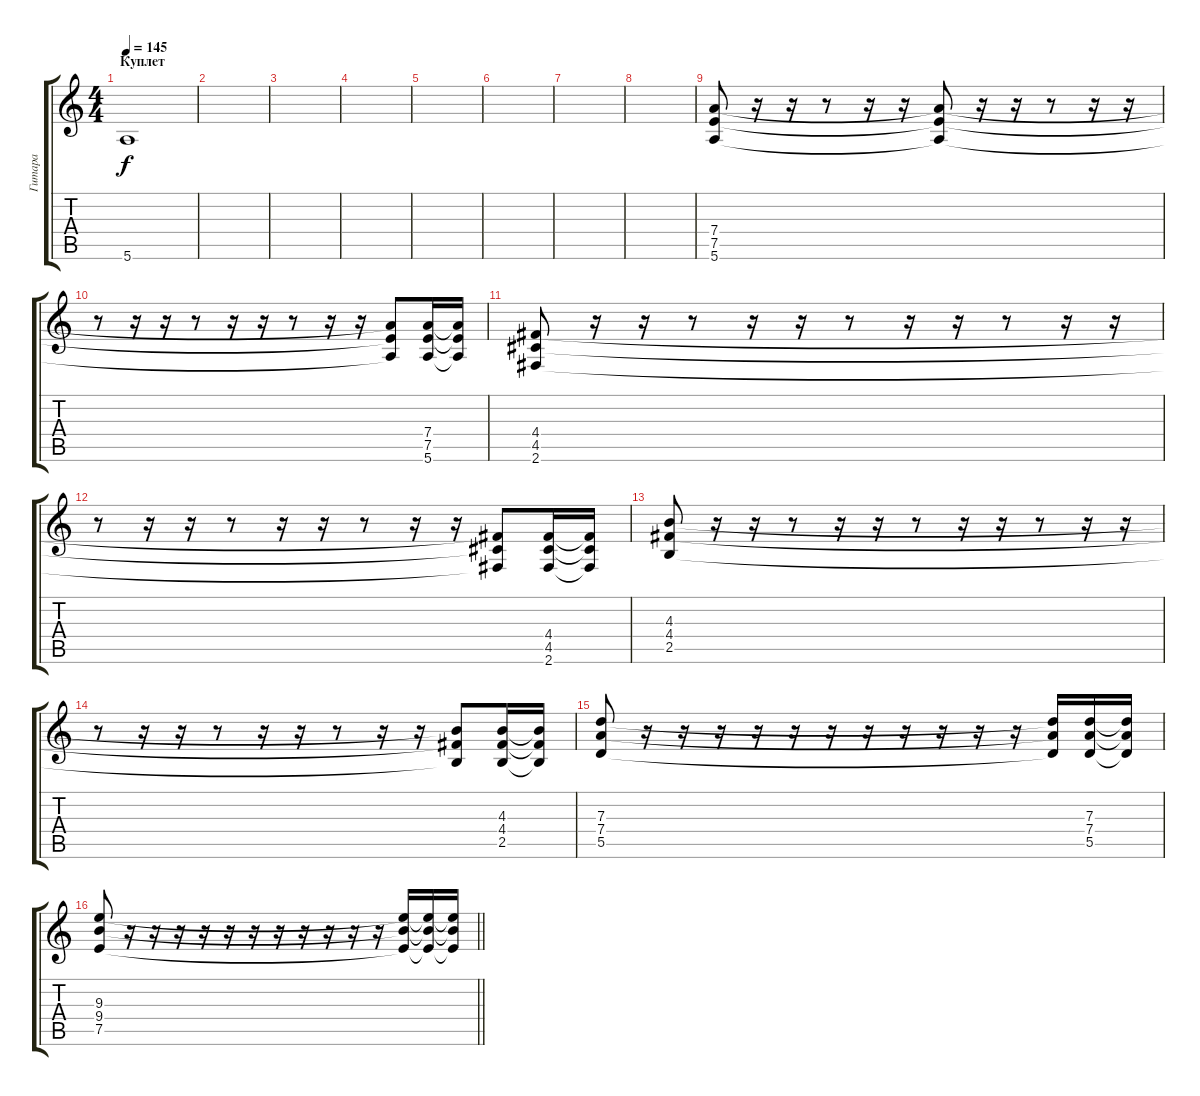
\track ("Гитара" "Гитара") {instrument overdrivenguitar}
\staff {score tabs}
\tuning (E4 B3 G3 D3 A2 E2) {hide}
\ts (4 4)
\section ("" "Куплет")
\tempo 145
\clef g2
\ks c
5.6.1{dy f} |
|
|
|
|
|
|
|
(7.4 7.5 5.6).8 r.16 r.16 r.8 r.16 r.16 (7.4{t} 7.5{t} 5.6{t}).8 r.16 r.16 r.8 r.16 r.16 |
r.8 r.16 r.16 r.8 r.16 r.16 r.8 r.16 r.16 (7.4{t} 7.5{t} 5.6{t}).8 (7.4 7.5 5.6).16 (7.4{t} 7.5{t} 5.6{t}).16 |
(4.4 4.5 2.6).8 r.16 r.16 r.8 r.16 r.16 r.8 r.16 r.16 r.8 r.16 r.16 |
r.8 r.16 r.16 r.8 r.16 r.16 r.8 r.16 r.16 (4.4{t} 4.5{t} 2.6{t}).8 (4.4 4.5 2.6).16 (4.4{t} 4.5{t} 2.6{t}).16 |
(4.3 4.4 2.5).8 r.16 r.16 r.8 r.16 r.16 r.8 r.16 r.16 r.8 r.16 r.16 |
r.8 r.16 r.16 r.8 r.16 r.16 r.8 r.16 r.16 (4.3{t} 4.4{t} 2.5{t}).8 (4.3 4.4 2.5).16 (4.3{t} 4.4{t} 2.5{t}).16 |
(7.3 7.4 5.5).8 r.16 r.16 r.16 r.16 r.16 r.16 r.16 r.16 r.16 r.16 r.16 (7.3{t} 7.4{t} 5.5{t}).16 (7.3 7.4 5.5).16 (7.3{t} 7.4{t} 5.5{t}).16 |
\barLineRight lightlight
(9.3 9.4 7.5).8 r.16 r.16 r.16 r.16 r.16 r.16 r.16 r.16 r.16 r.16 r.16 (9.3{t} 9.4{t} 7.5{t}).16 (9.3{t} 9.4{t} 7.5{t}).16 (9.3{t} 9.4{t} 7.5{t}).16
